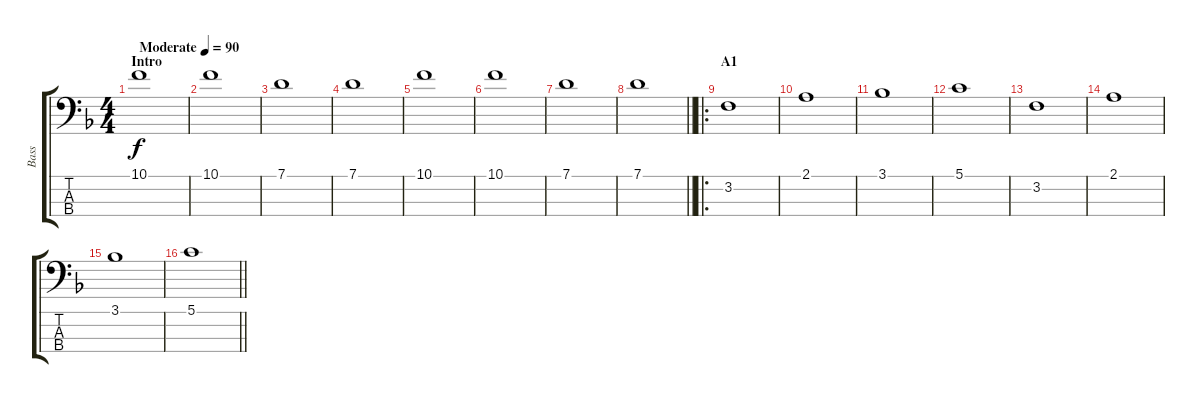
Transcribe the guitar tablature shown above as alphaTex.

\track ("Bass" "Bass") {instrument electricbassfinger}
\staff {score tabs}
\tuning (G2 D2 A1 E1) {hide}
\ts (4 4)
\section ("" "Intro")
\tempo (90 "Moderate")
\clef f4
\ks f
10.1.1{dy f volume 13 instrument electricbassfinger} |
10.1.1 |
7.1.1 |
7.1.1 |
10.1.1 |
10.1.1 |
7.1.1 |
\barLineRight lightlight
7.1.1 |
\ro
\section ("" "A1")
3.2.1 |
2.1.1 |
3.1.1 |
5.1.1 |
3.2.1 |
2.1.1 |
3.1.1 |
\barLineRight lightlight
5.1.1
